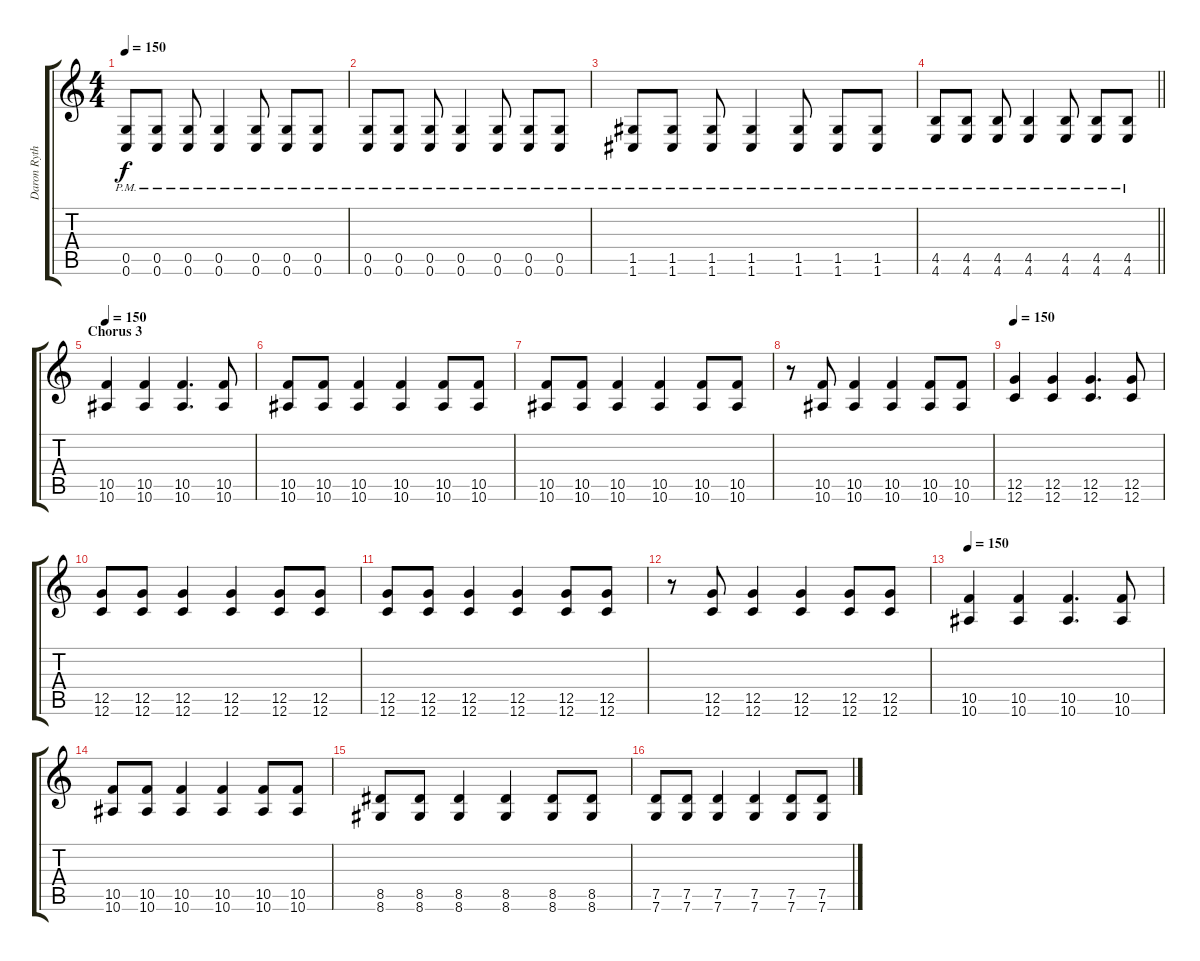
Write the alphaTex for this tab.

\track ("Daron Rythm" "Daron Ryth") {instrument distortionguitar}
\staff {score tabs}
\tuning (D4 A3 F3 C3 G2 C2) {hide}
\ts (4 4)
\tempo 150
\clef g2
\ks c
(0.5{pm} 0.6{pm}).8{dy f} (0.5{pm} 0.6{pm}).8 (0.5{pm} 0.6{pm}).8 (0.5{pm} 0.6{pm}).4 (0.5{pm} 0.6{pm}).8 (0.5{pm} 0.6{pm}).8 (0.5{pm} 0.6{pm}).8 |
(0.5{pm} 0.6{pm}).8 (0.5{pm} 0.6{pm}).8 (0.5{pm} 0.6{pm}).8 (0.5{pm} 0.6{pm}).4 (0.5{pm} 0.6{pm}).8 (0.5{pm} 0.6{pm}).8 (0.5{pm} 0.6{pm}).8 |
(1.5{pm} 1.6{pm}).8 (1.5{pm} 1.6{pm}).8 (1.5{pm} 1.6{pm}).8 (1.5{pm} 1.6{pm}).4 (1.5{pm} 1.6{pm}).8 (1.5{pm} 1.6{pm}).8 (1.5{pm} 1.6{pm}).8 |
\barLineRight lightlight
(4.5{pm} 4.6{pm}).8 (4.5{pm} 4.6{pm}).8 (4.5{pm} 4.6{pm}).8 (4.5{pm} 4.6{pm}).4 (4.5{pm} 4.6{pm}).8 (4.5{pm} 4.6{pm}).8 (4.5{pm} 4.6{pm}).8 |
\section ("" "Chorus 3")
\tempo 150
(10.5 10.6).4 (10.5 10.6).4 (10.5 10.6).4{d} (10.5 10.6).8 |
(10.5 10.6).8 (10.5 10.6).8 (10.5 10.6).4 (10.5 10.6).4 (10.5 10.6).8 (10.5 10.6).8 |
(10.5 10.6).8 (10.5 10.6).8 (10.5 10.6).4 (10.5 10.6).4 (10.5 10.6).8 (10.5 10.6).8 |
r.8 (10.5 10.6).8 (10.5 10.6).4 (10.5 10.6).4 (10.5 10.6).8 (10.5 10.6).8 |
\tempo 150
(12.5 12.6).4 (12.5 12.6).4 (12.5 12.6).4{d} (12.5 12.6).8 |
(12.5 12.6).8 (12.5 12.6).8 (12.5 12.6).4 (12.5 12.6).4 (12.5 12.6).8 (12.5 12.6).8 |
(12.5 12.6).8 (12.5 12.6).8 (12.5 12.6).4 (12.5 12.6).4 (12.5 12.6).8 (12.5 12.6).8 |
r.8 (12.5 12.6).8 (12.5 12.6).4 (12.5 12.6).4 (12.5 12.6).8 (12.5 12.6).8 |
\tempo 150
(10.5 10.6).4 (10.5 10.6).4 (10.5 10.6).4{d} (10.5 10.6).8 |
(10.5 10.6).8 (10.5 10.6).8 (10.5 10.6).4 (10.5 10.6).4 (10.5 10.6).8 (10.5 10.6).8 |
(8.5 8.6).8 (8.5 8.6).8 (8.5 8.6).4 (8.5 8.6).4 (8.5 8.6).8 (8.5 8.6).8 |
(7.5 7.6).8 (7.5 7.6).8 (7.5 7.6).4 (7.5 7.6).4 (7.5 7.6).8 (7.5 7.6).8
